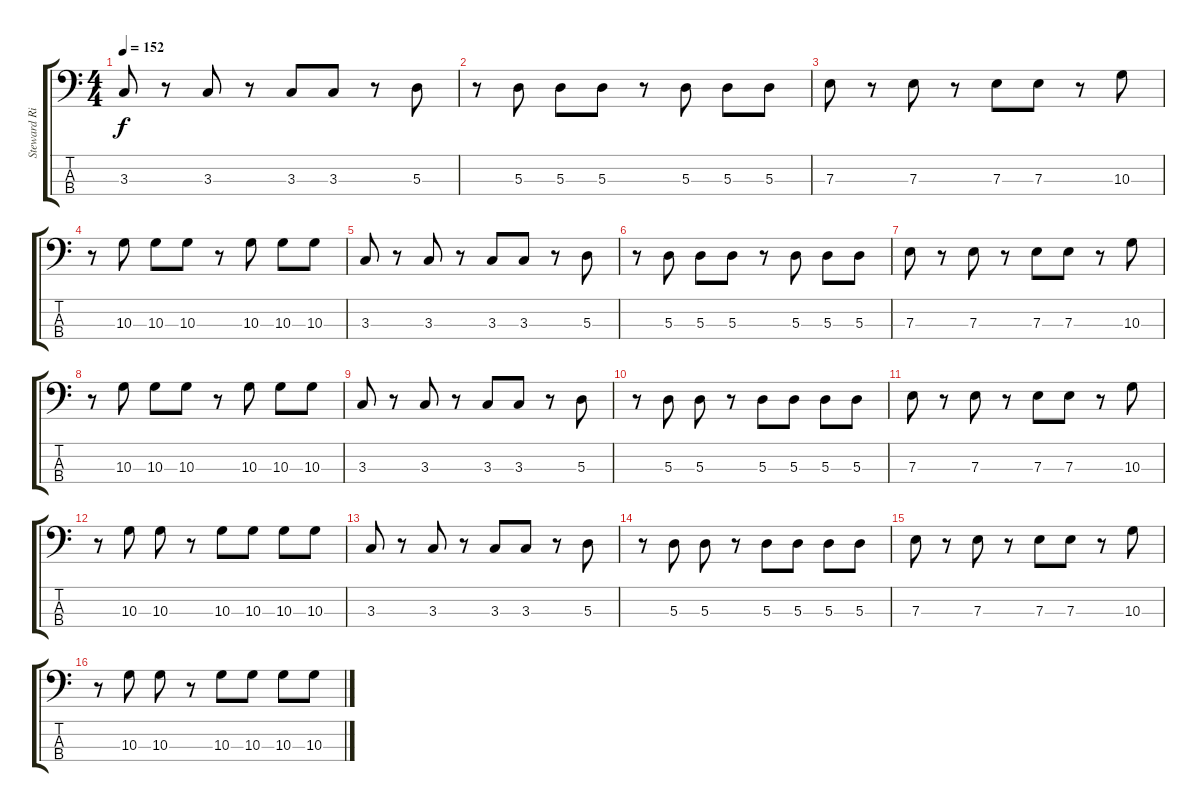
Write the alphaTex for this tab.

\track ("Steward Richrdson" "Steward Ri") {instrument electricbasspick}
\staff {score tabs}
\tuning (G2 D2 A1 E1) {hide}
\ts (4 4)
\tempo 152
\clef f4
\ks c
3.3.8{dy f} r.8 3.3.8 r.8 3.3.8 3.3.8 r.8 5.3.8 |
r.8 5.3.8 5.3.8 5.3.8 r.8 5.3.8 5.3.8 5.3.8 |
7.3.8 r.8 7.3.8 r.8 7.3.8 7.3.8 r.8 10.3.8 |
r.8 10.3.8 10.3.8 10.3.8 r.8 10.3.8 10.3.8 10.3.8 |
3.3.8 r.8 3.3.8 r.8 3.3.8 3.3.8 r.8 5.3.8 |
r.8 5.3.8 5.3.8 5.3.8 r.8 5.3.8 5.3.8 5.3.8 |
7.3.8 r.8 7.3.8 r.8 7.3.8 7.3.8 r.8 10.3.8 |
r.8 10.3.8 10.3.8 10.3.8 r.8 10.3.8 10.3.8 10.3.8 |
3.3.8 r.8 3.3.8 r.8 3.3.8 3.3.8 r.8 5.3.8 |
r.8 5.3.8 5.3.8 r.8 5.3.8 5.3.8 5.3.8 5.3.8 |
7.3.8 r.8 7.3.8 r.8 7.3.8 7.3.8 r.8 10.3.8 |
r.8 10.3.8 10.3.8 r.8 10.3.8 10.3.8 10.3.8 10.3.8 |
3.3.8 r.8 3.3.8 r.8 3.3.8 3.3.8 r.8 5.3.8 |
r.8 5.3.8 5.3.8 r.8 5.3.8 5.3.8 5.3.8 5.3.8 |
7.3.8 r.8 7.3.8 r.8 7.3.8 7.3.8 r.8 10.3.8 |
r.8 10.3.8 10.3.8 r.8 10.3.8 10.3.8 10.3.8 10.3.8
